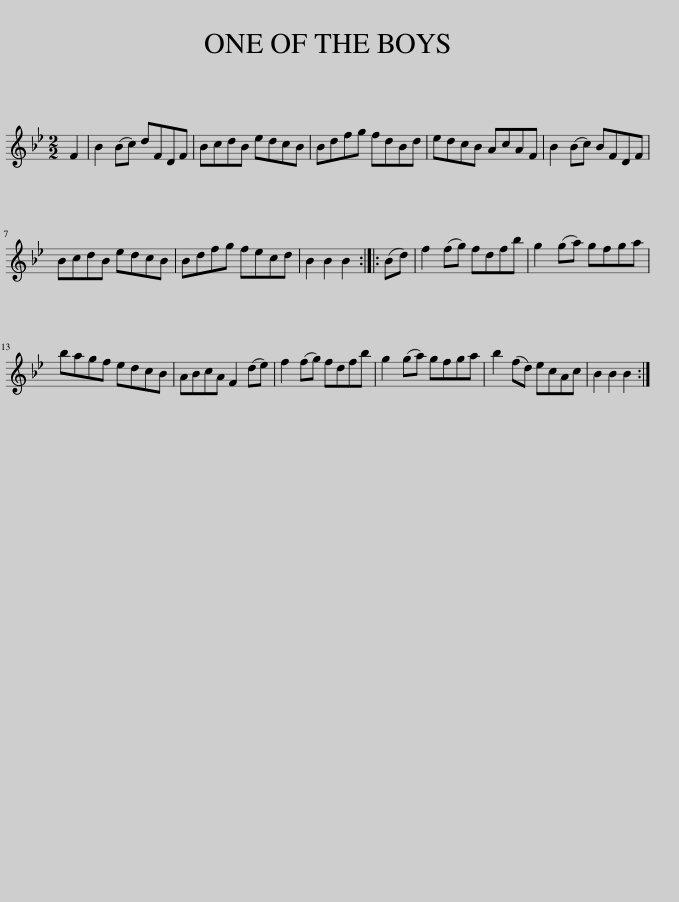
X:1
L:1/8
M:2/2
I:linebreak $
K:Bb
V:1 treble
V:1
 F2 | B2 (Bc) dFDF | BcdB edcB | Bdfg fdBd | edcB AcAF | %5
 B2 (Bc) BFDF |$ BcdB edcB | Bdfg fecd | B2 B2 B2 :: (Bd) | %10
 f2 (fg) fdfb | g2 (ga) gfga |$ bagf edcB | ABcA F2 (de) | f2 (fg) fdfb | %15
 g2 (ga) gfga | b2 (fd) ecAc | B2 B2 B2 :| %18
